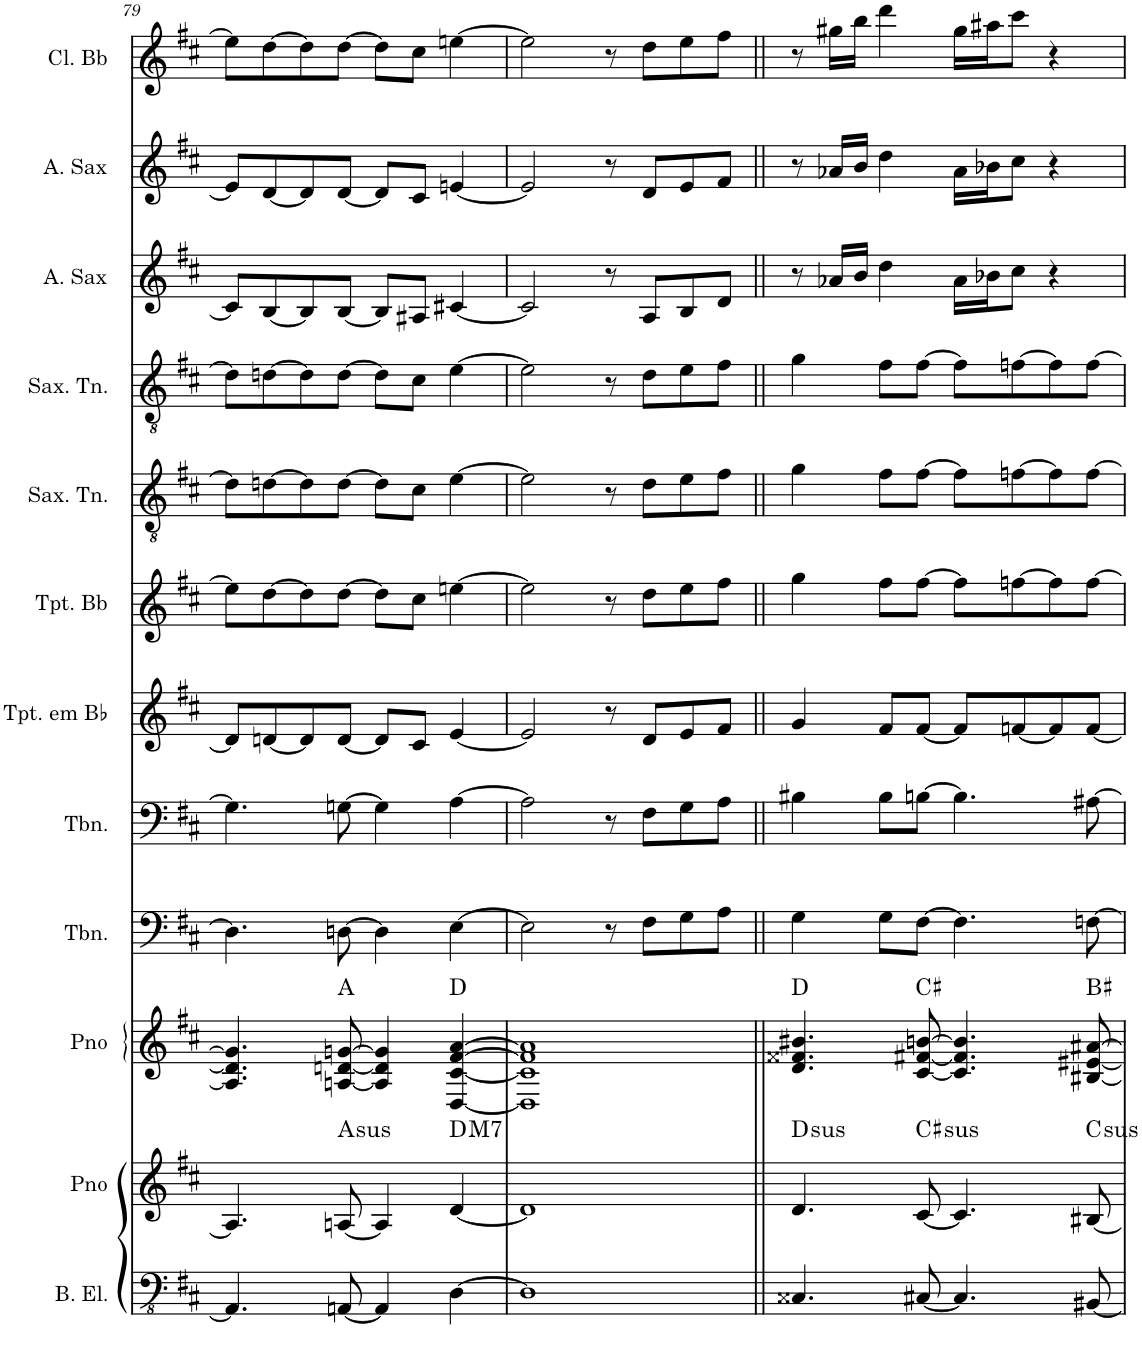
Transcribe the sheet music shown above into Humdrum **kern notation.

**kern	**kern	**kern	**harte	**kern	**kern	**kern	**kern	**kern	**kern	**kern	**kern	**kern
*part12	*part11	*part10	*part10	*part9	*part8	*part7	*part6	*part5	*part4	*part3	*part2	*part1
*staff12	*staff11	*staff10	*	*staff9	*staff8	*staff7	*staff6	*staff5	*staff4	*staff3	*staff2	*staff1
*I"Baixo elétrico	*I"Piano	*I"Piano	*	*I"Trombone	*I"Trombone	*I"Trompete em Bb	*I"Trompete Bb	*I"Saxofone Tenor	*I"Saxofone Tenor	*I"Saxofone Alto	*I"Saxofone Alto	*I"Clarineta Bb
*I'B. El.	*I'Pno	*I'Pno	*	*I'Tbn.	*I'Tbn.	*I'Tpt. em Bb	*I'Tpt. Bb	*I'Sax. Tn.	*I'Sax. Tn.	*	*	*I'Cl. Bb
!!LO:PB:g=z
*clefFv4	*clefG2	*clefG2	*	*clefF4	*clefF4	*clefG2	*clefG2	*clefGv2	*clefGv2	*clefG2	*clefG2	*clefG2
*	*	*	*	*	*	*ITrd1c2	*ITrd1c2	*ITrd8c14	*ITrd8c14	*ITrd5c9	*ITrd5c9	*ITrd1c2
*k[f#c#]	*k[f#c#]	*k[f#c#]	*	*k[f#c#]	*k[f#c#]	*k[f#c#]	*k[f#c#]	*k[f#c#]	*k[f#c#]	*k[f#c#]	*k[f#c#]	*k[f#c#]
*M4/4	*M4/4	*M4/4	*	*M4/4	*M4/4	*M4/4	*M4/4	*M4/4	*M4/4	*M4/4	*M4/4	*M4/4
=79	=79	=79	=79	=79	=79	=79	=79	=79	=79	=79	=79	=79
4.AAA#/]	4.A#/]	4.A#/] 4.d#/] 4.g#/]	.	4.D#\]	4.G#\]	8d#/L]	8ee-\L]	8d#\L]	8d#\L]	8c/L]	8e-/L]	8ee-\L]
.	.	.	.	.	.	[8dn/	[8dd\	[8dn\	[8dn\	[8B/	[8d/	[8dd\
.	.	.	.	.	.	8d/]	8dd\]	8d\]	8d\]	8B/]	8d/]	8dd\]
[8AAAn/	[8An/	[8An/ [8dn/ [8gn/	A:maj	[8Dn\	[8Gn\	[8d/J	[8dd\J	[8d\J	[8d\J	[8B/J	[8d/J	[8dd\J
4AAA/]	4A/]	4A/] 4d/] 4g/]	.	4D\]	4G\]	8d/L]	8dd\L]	8d\L]	8d\L]	8B/L]	8d/L]	8dd\L]
.	.	.	.	.	.	8c#/J	8cc#\J	8c#\J	8c#\J	8A#X/J	8c#/J	8cc#\J
[4DD\	[4d/	[4D/ [4c#/ [4f#/ [4a/	D:maj	[4E\	[4A\	[4e/	[4een\	[4e\	[4e\	[4c#X/	[4en/	[4een\
=80	=80	=80	=80	=80	=80	=80	=80	=80	=80	=80	=80	=80
1DD]	1d]	1D] 1c#] 1f#] 1a]	.	2E\]	2A\]	2e/]	2ee\]	2e\]	2e\]	2c#/]	2e/]	2ee\]
.	.	.	.	8r	8r	8r	8r	8r	8r	8r	8r	8r
.	.	.	.	8F#\L	8F#\L	8d/L	8dd\L	8d\L	8d\L	8A/L	8d/L	8dd\L
.	.	.	.	8G\	8G\	8e/	8ee\	8e\	8e\	8B/	8e/	8ee\
.	.	.	.	8A\J	8A\J	8f#/J	8ff#\J	8f#\J	8f#\J	8d/J	8f#/J	8ff#\J
=81||	=81||	=81||	=81||	=81||	=81||	=81||	=81||	=81||	=81||	=81||	=81||	=81||
4.CC##X/	4.d/	4.d/ 4.f##X/ 4.b#X/	D:maj	4G\	4B#X\	4g/	4gg\	4g\	4g\	8r	8r	8r
.	.	.	.	.	.	.	.	.	.	16a-X/LL	16a-X/LL	16gg#X\LL
.	.	.	.	.	.	.	.	.	.	16b/JJ	16b/JJ	16bb\JJ
.	.	.	.	8G\L	8B#\L	8f#/L	8ff#\L	8f#\L	8f#\L	4dd\	4dd\	4ddd\
[8CC#X/	[8c#/	[8c#/ [8f#X/ [8bn/	C#:maj	[8F#\J	[8Bn\J	[8f#/J	[8ff#\J	[8f#\J	[8f#\J	.	.	.
4.CC#/]	4.c#/]	4.c#/] 4.f#/] 4.b/]	.	4.F#\]	4.B\]	8f#/L]	8ff#\L]	8f#\L]	8f#\L]	16a-\LL	16a-\LL	16gg#\LL
.	.	.	.	.	.	.	.	.	.	16b-X\J	16b-X\J	16aa#X\J
.	.	.	.	.	.	[8fn/	[8ffn\	[8fn\	[8fn\	8cc#\J	8cc#\J	8ccc#\J
.	.	.	.	.	.	8f/]	8ff\]	8f\]	8f\]	4r	4r	4r
[8BBB#X/	[8B#X/	[8B#X/ [8e#X/ [8a#X/	B#:maj	[8Fn\	[8A#X\	[8f/J	[8ff\J	[8f\J	[8f\J	.	.	.
=	=	=	=	=	=	=	=	=	=	=	=	=
*-	*-	*-	*-	*-	*-	*-	*-	*-	*-	*-	*-	*-
